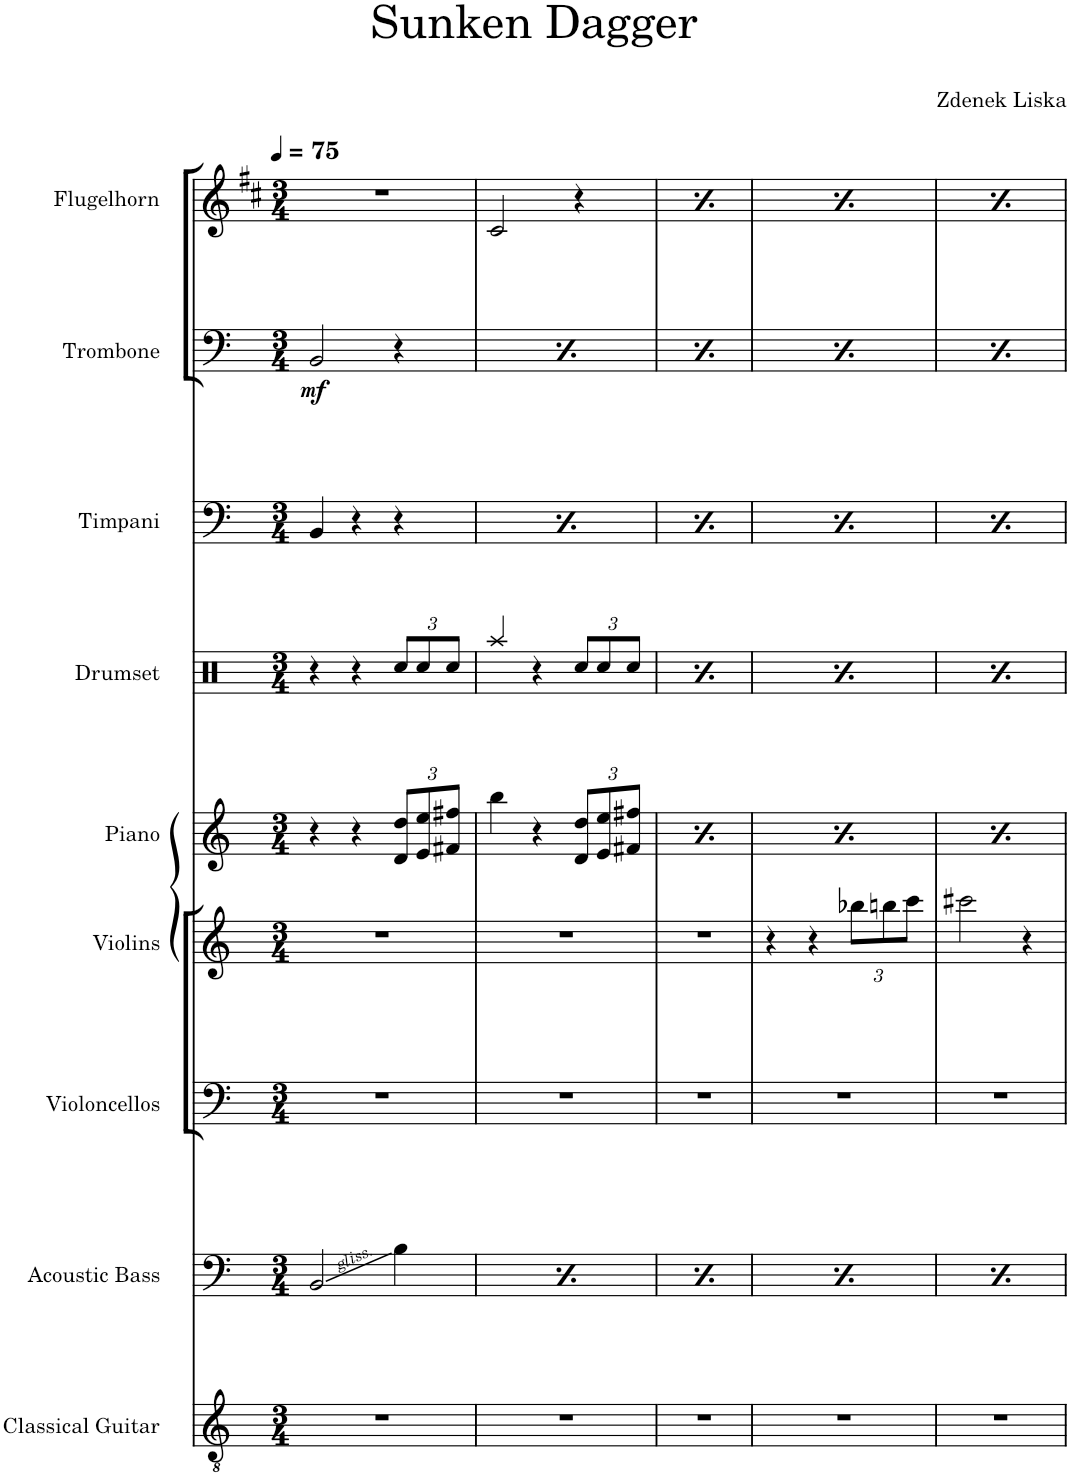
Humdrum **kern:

**kern	**kern	**kern	**kern	**kern	**kern	**kern	**kern	**dynam	**kern
*part9	*part8	*part7	*part6	*part5	*part4	*part3	*part2	*part2	*part1
*staff9	*staff8	*staff7	*staff6	*staff5	*staff4	*staff3	*staff2	*staff2	*staff1
*I"Classical Guitar	*I"Acoustic Bass	*I"Violoncellos	*I"Violins	*I"Piano	*I"Drumset	*I"Timpani	*I"Trombone	*	*I"Flugelhorn
*I'Guit.	*I'Bass	*I'Vcs.	*I'Vlns.	*I'Pno.	*I'D. Set	*I'Timp.	*I'Tbn.	*	*I'Flghn.
*clefGv2	*clefF4	*clefF4	*clefG2	*clefG2	*clefX	*clefF4	*clefF4	*	*clefG2
*	*Trd7c12	*	*	*	*	*	*	*	*Trd1c2
*k[]	*k[]	*k[]	*k[]	*k[]	*k[]	*k[]	*k[]	*	*k[f#c#]
*M3/4	*M3/4	*M3/4	*M3/4	*M3/4	*M3/4	*M3/4	*M3/4	*	*M3/4
*MM75	*MM75	*MM75	*MM75	*MM75	*MM75	*MM75	*MM75	*	*MM75
=1	=1	=1	=1	=1	=1	=1	=1	=1	=1
!	!	!	!	!	!	!	!	!LO:DY:b	!
2.r	2BB/	2.r	2.r	4r	4r	4BB/	2BB/	mf	2.r
.	.	.	.	4r	4r	4r	.	.	.
*	*	*	*	*Xbrackettup	*Xbrackettup	*	*	*	*
.	4B\	.	.	12d/ 12dd/L	12Rcc/L	4r	4r	.	.
.	.	.	.	12e/ 12ee/	12Rcc/	.	.	.	.
.	.	.	.	12f#X/ 12ff#X/J	12Rcc/J	.	.	.	.
=2	=2	=2	=2	=2	=2	=2	=2	=2	=2
!	!	!	!	!	!	!	!	!LO:DY:b	!
2.r	2BB/	2.r	2.r	4bb\	4Raa/	4BB/	2BB/	mf	2c#/
.	.	.	.	4r	4r	4r	.	.	.
.	4B\	.	.	12d/ 12dd/L	12Rcc/L	4r	4r	.	4r
.	.	.	.	12e/ 12ee/	12Rcc/	.	.	.	.
.	.	.	.	12f#X/ 12ff#X/J	12Rcc/J	.	.	.	.
=3	=3	=3	=3	=3	=3	=3	=3	=3	=3
!	!	!	!	!	!	!	!	!LO:DY:b	!
2.r	2BB/	2.r	2.r	4bb\	4Raa/	4BB/	2BB/	mf	2c#/
.	.	.	.	4r	4r	4r	.	.	.
.	4B\	.	.	12d/ 12dd/L	12Rcc/L	4r	4r	.	4r
.	.	.	.	12e/ 12ee/	12Rcc/	.	.	.	.
.	.	.	.	12f#X/ 12ff#X/J	12Rcc/J	.	.	.	.
=4	=4	=4	=4	=4	=4	=4	=4	=4	=4
!	!	!	!	!	!	!	!	!LO:DY:b	!
2.r	2BB/	2.r	4r	4bb\	4Raa/	4BB/	2BB/	mf	2c#/
.	.	.	4r	4r	4r	4r	.	.	.
*	*	*	*Xbrackettup	*	*	*	*	*	*
.	4B\	.	12bb-X\L	12d/ 12dd/L	12Rcc/L	4r	4r	.	4r
.	.	.	12bbn\	12e/ 12ee/	12Rcc/	.	.	.	.
.	.	.	12ccc\J	12f#X/ 12ff#X/J	12Rcc/J	.	.	.	.
=5	=5	=5	=5	=5	=5	=5	=5	=5	=5
!	!	!	!	!	!	!	!	!LO:DY:b	!
2.r	2BB/	2.r	2ccc#X\	4bb\	4Raa/	4BB/	2BB/	mf	2c#/
.	.	.	.	4r	4r	4r	.	.	.
.	4B\	.	4r	12d/ 12dd/L	12Rcc/L	4r	4r	.	4r
.	.	.	.	12e/ 12ee/	12Rcc/	.	.	.	.
.	.	.	.	12f#X/ 12ff#X/J	12Rcc/J	.	.	.	.
=	=	=	=	=	=	=	=	=	=
*-	*-	*-	*-	*-	*-	*-	*-	*-	*-
